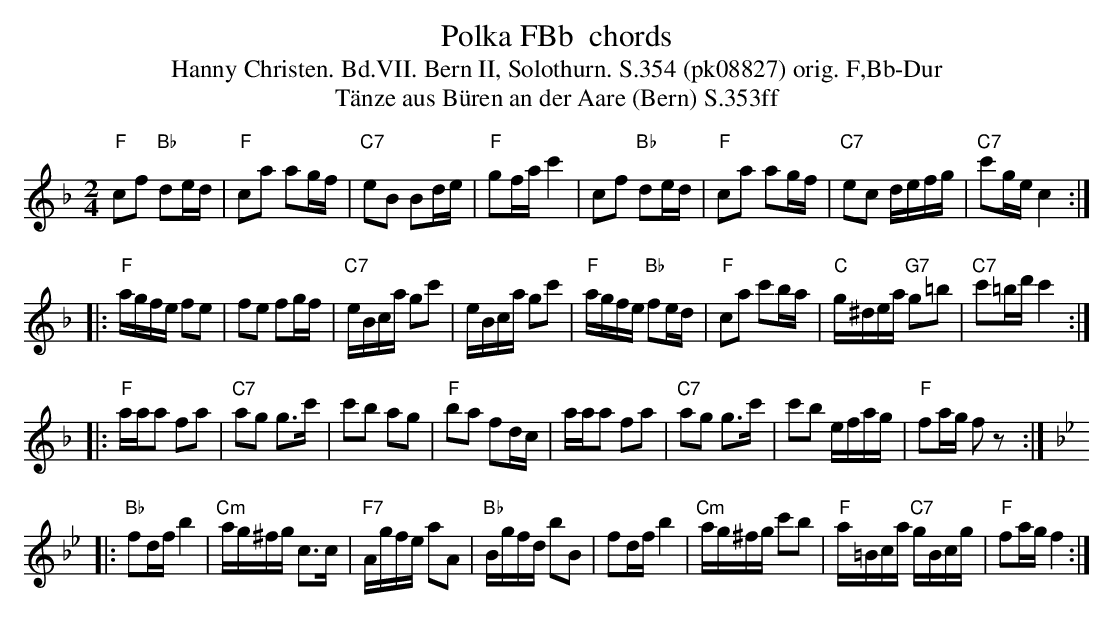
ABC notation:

X:1
T: Polka FBb  chords
T:Hanny Christen. Bd.VII. Bern II, Solothurn. S.354 (pk08827) orig. F,Bb-Dur
T: T\"anze aus B\"uren an der Aare (Bern) S.353ff
M:2/4
L:1/8
K:F %%MIDI gchordon
"F"cf "Bb"de/d/ | "F"ca ag/f/ | "C7"eB Bd/e/ | "F"gf/a/ c'2 | cf "Bb"de/d/ | "F"ca ag/f/ | "C7"ec d/e/f/g/ | "C7"c'g/e/ c2 ::
"F"a/g/f/e/ fe | fe fg/f/ | "C7"e/B/c/a/ gc' | e/B/c/a/ gc' | "F"a/g/f/e/ "Bb"fe/d/ | "F"ca c'b/a/ | "C"g/^d/e/a/ "G7"g=b | "C7"c'=b/d'/ c'2 ::
"F"a/a/a fa | "C7"ag g>c' | c'b ag | "F"ba fd/c/ | a/a/a fa | "C7"ag g>c' | c'b e/f/a/g/ | "F"fa/g/ fz:: [K:Bb]
"Bb"fd/f/ b2 | "Cm"a/g/^f/g/ c>c | "F7"A/g/f/e/ aA | "Bb"B/g/f/d/ bB | fd/f/ b2 | "Cm"a/g/^f/g/ c'b | "F"a/=B/c/a/ "C7"g/B/c/g/ | "F"fa/g/ f2 :|
